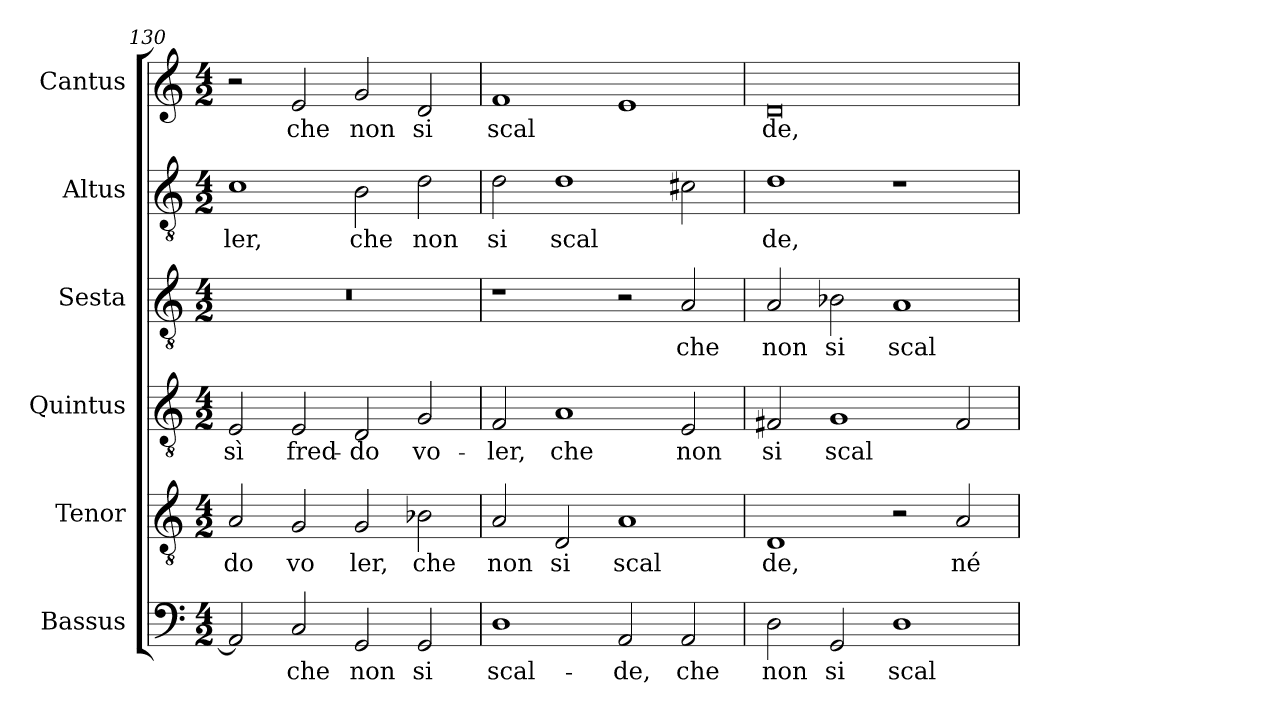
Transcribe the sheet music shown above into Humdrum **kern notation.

**kern	**text	**kern	**text	**kern	**text	**kern	**text	**kern	**text	**kern	**text
*part6	*part6	*part5	*part5	*part4	*part4	*part3	*part3	*part2	*part2	*part1	*part1
*staff6	*staff6	*staff5	*staff5	*staff4	*staff4	*staff3	*staff3	*staff2	*staff2	*staff1	*staff1
*I"Bassus	*	*I"Tenor	*	*I"Quintus	*	*I"Sesta	*	*I"Altus	*	*I"Cantus	*
*I'Bassus	*	*I'Tenor	*	*I'Quintus	*	*I'Sesta	*	*I'Altus	*	*I'Cantus	*
*clefF4	*	*clefGv2	*	*clefGv2	*	*clefGv2	*	*clefGv2	*	*clefG2	*
*	*	*	*	*k[]	*	*k[]	*	*	*	*	*
*	*	*	*	*C:	*	*C:	*	*	*	*	*
*M4/2	*	*M4/2	*	*M4/2	*	*M4/2	*	*M4/2	*	*M4/2	*
=130	=130	=130	=130	=130	=130	=130	=130	=130	=130	=130	=130
!	!	!	!LO:LY:b:cj	!	!LO:LY:b:cj	!	!	!	!LO:LY:b:cj	!	!
2AA/]	.	2A/	do	2E/	sì	0r	.	1c	ler,	2r	.
!	!LO:LY:b:cj	!	!LO:LY:b:cj	!	!LO:LY:b:cj	!	!	!	!	!	!LO:LY:b:cj
2C/	che	2G/	vo	2E/	fred-	.	.	.	.	2e/	che
!	!LO:LY:b:cj	!	!LO:LY:b:cj	!	!LO:LY:b:cj	!	!	!	!LO:LY:b:cj	!	!LO:LY:b:cj
2GG/	non	2G/	ler,	2D/	-do	.	.	2B\	che	2g/	non
!	!LO:LY:b:cj	!	!LO:LY:b:cj	!	!LO:LY:b:cj	!	!	!	!LO:LY:b:cj	!	!LO:LY:b:cj
2GG/	si	2B-X\	che	2G/	vo-	.	.	2d\	non	2d/	si
=131	=131	=131	=131	=131	=131	=131	=131	=131	=131	=131	=131
!	!LO:LY:b:cj	!	!LO:LY:b:cj	!	!LO:LY:b:cj	!	!	!	!LO:LY:b:cj	!	!LO:LY:b
1D	scal-	2A/	non	2F/	-ler,	1r	.	2d\	si	1f	scal
!	!	!	!LO:LY:b:cj	!	!LO:LY:b:cj	!	!	!	!LO:LY:b	!	!
.	.	2D/	si	1A	che	.	.	1d	scal	.	.
!	!LO:LY:b:cj	!	!LO:LY:b:cj	!	!	!	!	!	!	!	!
2AA/	-de,	1A	scal	.	.	2r	.	.	.	1e	.
!	!LO:LY:b:cj	!	!	!	!LO:LY:b:cj	!	!LO:LY:b:cj	!	!	!	!
2AA/	che	.	.	2E/	non	2A/	che	2c#\	.	.	.
!!LO:LB:g=z
=132	=132	=132	=132	=132	=132	=132	=132	=132	=132	=132	=132
!	!LO:LY:b:cj	!	!LO:LY:b:cj	!	!LO:LY:b:cj	!	!LO:LY:b:cj	!	!LO:LY:b:cj	!	!LO:LY:b:cj
2D\	non	1D	de,	2F#X/	si	2A/	non	1d	de,	0d	de,
!	!LO:LY:b:cj	!	!	!	!LO:LY:b	!	!LO:LY:b:cj	!	!	!	!
2GG/	si	.	.	1G	scal	2B-X\	si	.	.	.	.
!	!LO:LY:b:cj	!	!	!	!	!	!LO:LY:b:cj	!	!	!	!
1D	scal-	2r	.	.	.	1A	scal	1r	.	.	.
!	!	!	!LO:LY:b:cj	!	!	!	!	!	!	!	!
.	.	2A/	né	2F#/	.	.	.	.	.	.	.
=	=	=	=	=	=	=	=	=	=	=	=
*-	*-	*-	*-	*-	*-	*-	*-	*-	*-	*-	*-
